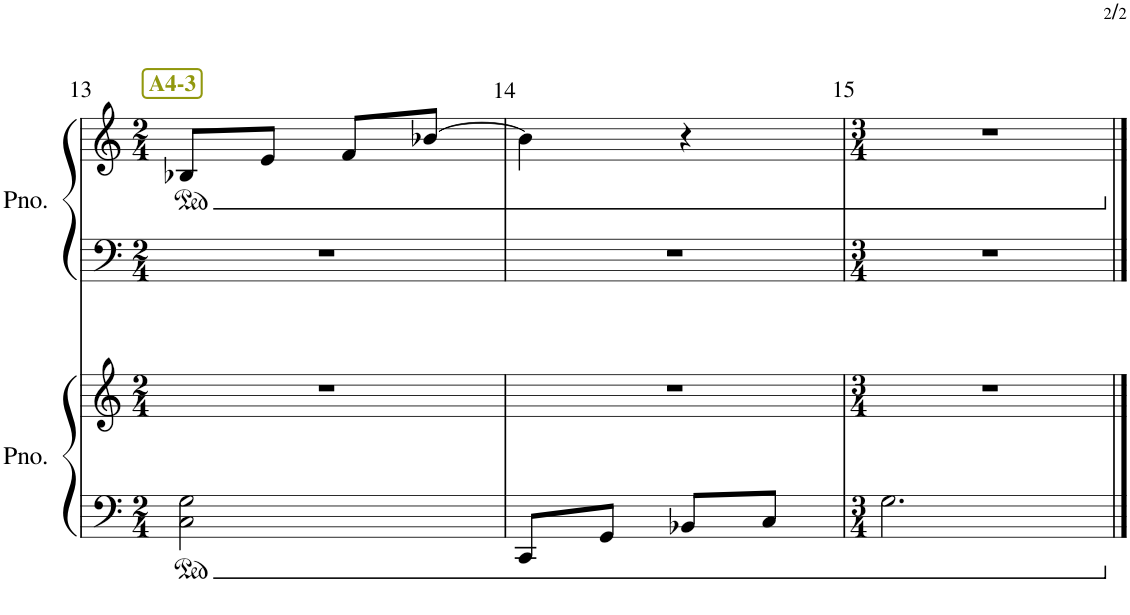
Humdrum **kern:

**kern	**kern	**kern	**kern
*part2	*part2	*part1	*part1
*staff4	*staff3	*staff2	*staff1
*I"ピアノ	*	*I"ピアノ	*
!!LO:PB:g=z
*clefF4	*clefG2	*clefF4	*clefG2
*k[]	*k[]	*k[]	*k[]
*M2/4	*M2/4	*M2/4	*M2/4
*	*	*	*ped
!!LO:REH:place=s1:a:B:cj:color=#91980E:fs=11:t=A4-3
=13	=13	=13	=13
2C\ 2G\	2r	2r	8B-X/L
.	.	.	8e/J
.	.	.	8f/L
.	.	.	[8b-X/J
=14	=14	=14	=14
8CC/L	2r	2r	4b-\]
8GG/J	.	.	.
8BB-X/L	.	.	4r
8C/J	.	.	.
=15	=15	=15	=15
*M3/4	*M3/4	*M3/4	*M3/4
2.G\	2.r	2.r	2.r
*	*	*	*Xped
==	==	==	==
*-	*-	*-	*-
